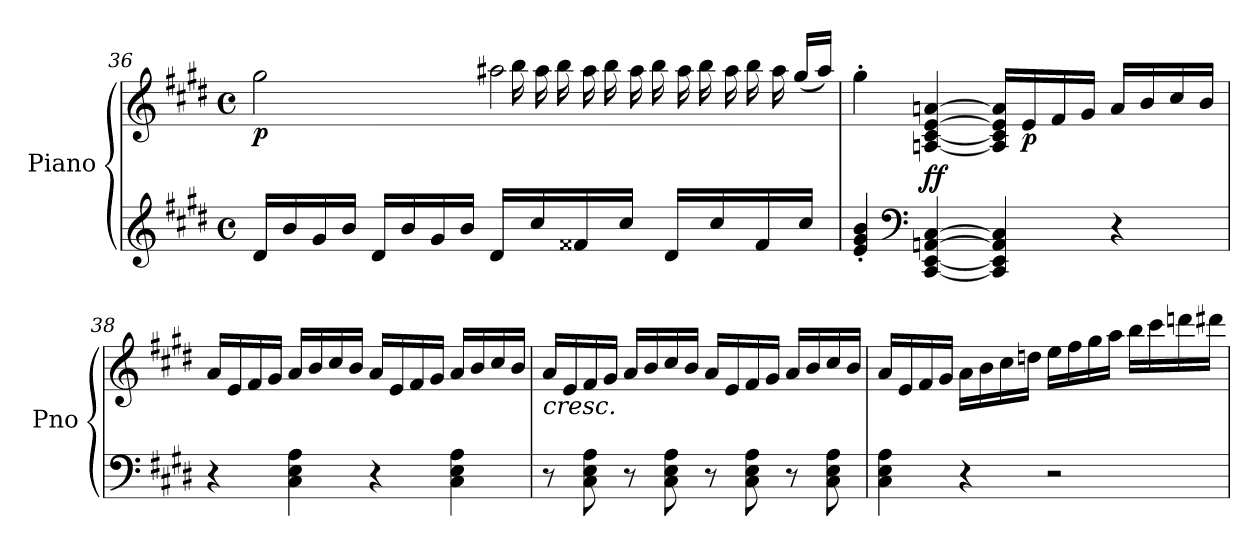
**kern	**kern	**dynam
*part1	*part1	*part1
*staff2	*staff1	*staff1/2
*I"Piano	*	*
*I'Pno	*	*
*clefG2	*clefG2	*
*k[f#c#g#d#]	*k[f#c#g#d#]	*
*M4/4	*M4/4	*
*met(c)	*met(c)	*
=36	=36	=36
*	*^	*
!	!	!	!LO:DY:b
16d#/LL	2gg#\	2ryy	p
16b/	.	.	.
16g#/	.	.	.
16b/JJ	.	.	.
16d#/LL	.	.	.
16b/	.	.	.
16g#/	.	.	.
16b/JJ	.	.	.
*	*	*Xtuplet	*
16d#/LL	2aa#X\	30ryy	.
.	.	30bb	.
16cc#/	.	.	.
.	.	30aa#	.
.	.	30bb	.
16f##X/	.	.	.
.	.	30aa#	.
.	.	30bb	.
16cc#/JJ	.	.	.
.	.	30aa#	.
.	.	30bb	.
16d#/LL	.	.	.
.	.	30aa#	.
.	.	30bb	.
16cc#/	.	.	.
.	.	30aa#	.
.	.	30bb	.
16f##/	.	.	.
.	.	30aa#	.
.	.	(30gg#/LL	.
16cc#/JJ	.	.	.
.	.	30aa#/JJ)	.
*	*v	*v	*
=37	=37	=37
4e/' 4g#/' 4b/'	4gg#'\	.
*clefF4	*	*
!	!	!LO:DY:b
[4CC#/ [4EE/ [4AAn/ [4C#/	[4An/ [4c#/ [4e/ [4an/	ff
4CC#/] 4EE/] 4AA/] 4C#/]	16A/] 16c#/] 16e/] 16a/]LL	.
!	!	!LO:DY:b
.	16e/	p
.	16f#/	.
.	16g#/JJ	.
4r	16a/LL	.
.	16b/	.
.	16cc#/	.
.	16b/JJ	.
!!LO:LB:g=z
=38	=38	=38
4r	16a/LL	.
.	16e/	.
.	16f#/	.
.	16g#/JJ	.
4C#\ 4E\ 4A\	16a/LL	.
.	16b/	.
.	16cc#/	.
.	16b/JJ	.
4r	16a/LL	.
.	16e/	.
.	16f#/	.
.	16g#/JJ	.
4C#\ 4E\ 4A\	16a/LL	.
.	16b/	.
.	16cc#/	.
.	16b/JJ	.
=39	=39	=39
!	!LO:TX:b:i:t=cresc.	!
8r	16a/LL	.
.	16e/	.
8C#\ 8E\ 8A\	16f#/	.
.	16g#/JJ	.
8r	16a/LL	.
.	16b/	.
8C#\ 8E\ 8A\	16cc#/	.
.	16b/JJ	.
8r	16a/LL	.
.	16e/	.
8C#\ 8E\ 8A\	16f#/	.
.	16g#/JJ	.
8r	16a/LL	.
.	16b/	.
8C#\ 8E\ 8A\	16cc#/	.
.	16b/JJ	.
=40	=40	=40
4C#\ 4E\ 4A\	16a/LL	.
.	16e/	.
.	16f#/	.
.	16g#/JJ	.
4r	16a\LL	.
.	16b\	.
.	16cc#\	.
.	16ddn\JJ	.
2r	16ee\LL	.
.	16ff#\	.
.	16gg#\	.
.	16aa\JJ	.
.	16bb\LL	.
.	16ccc#\	.
.	16dddn\	.
.	16ddd#X\JJ	.
=	=	=
*-	*-	*-
